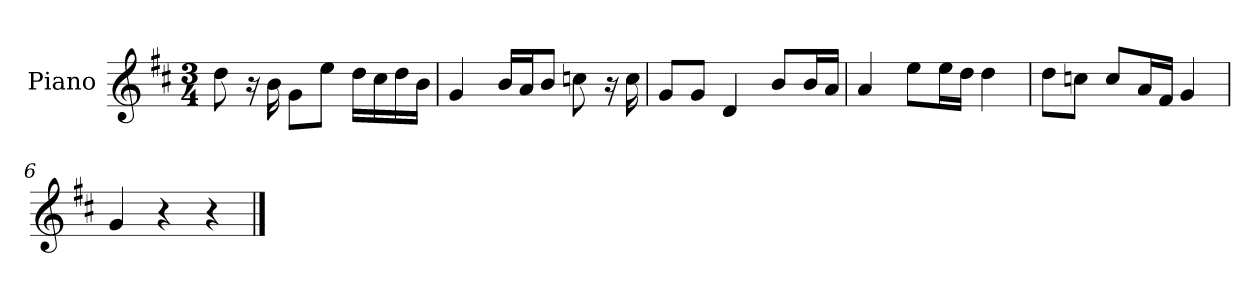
**kern
*part1
*staff1
*I"Piano
*I'P-no
*clefG2
*k[f#c#]
*M3/4
*MM91
=1
8dd\
16r
16b\
8g\L
8ee\J
16dd\LL
16cc#\
16dd\
16b\JJ
=2
4g/
16b/LL
16a/J
8b/J
8ccn\
16r
16cc\
=3
8g/L
8g/J
4d/
8b/L
16b/L
16a/JJ
=4
4a/
8ee\L
16ee\L
16dd\JJ
4dd\
=5
8dd\L
8ccn\J
8cc/L
16a/L
16f#/JJ
4g/
=6
4g/
4r
4r
==
*-
